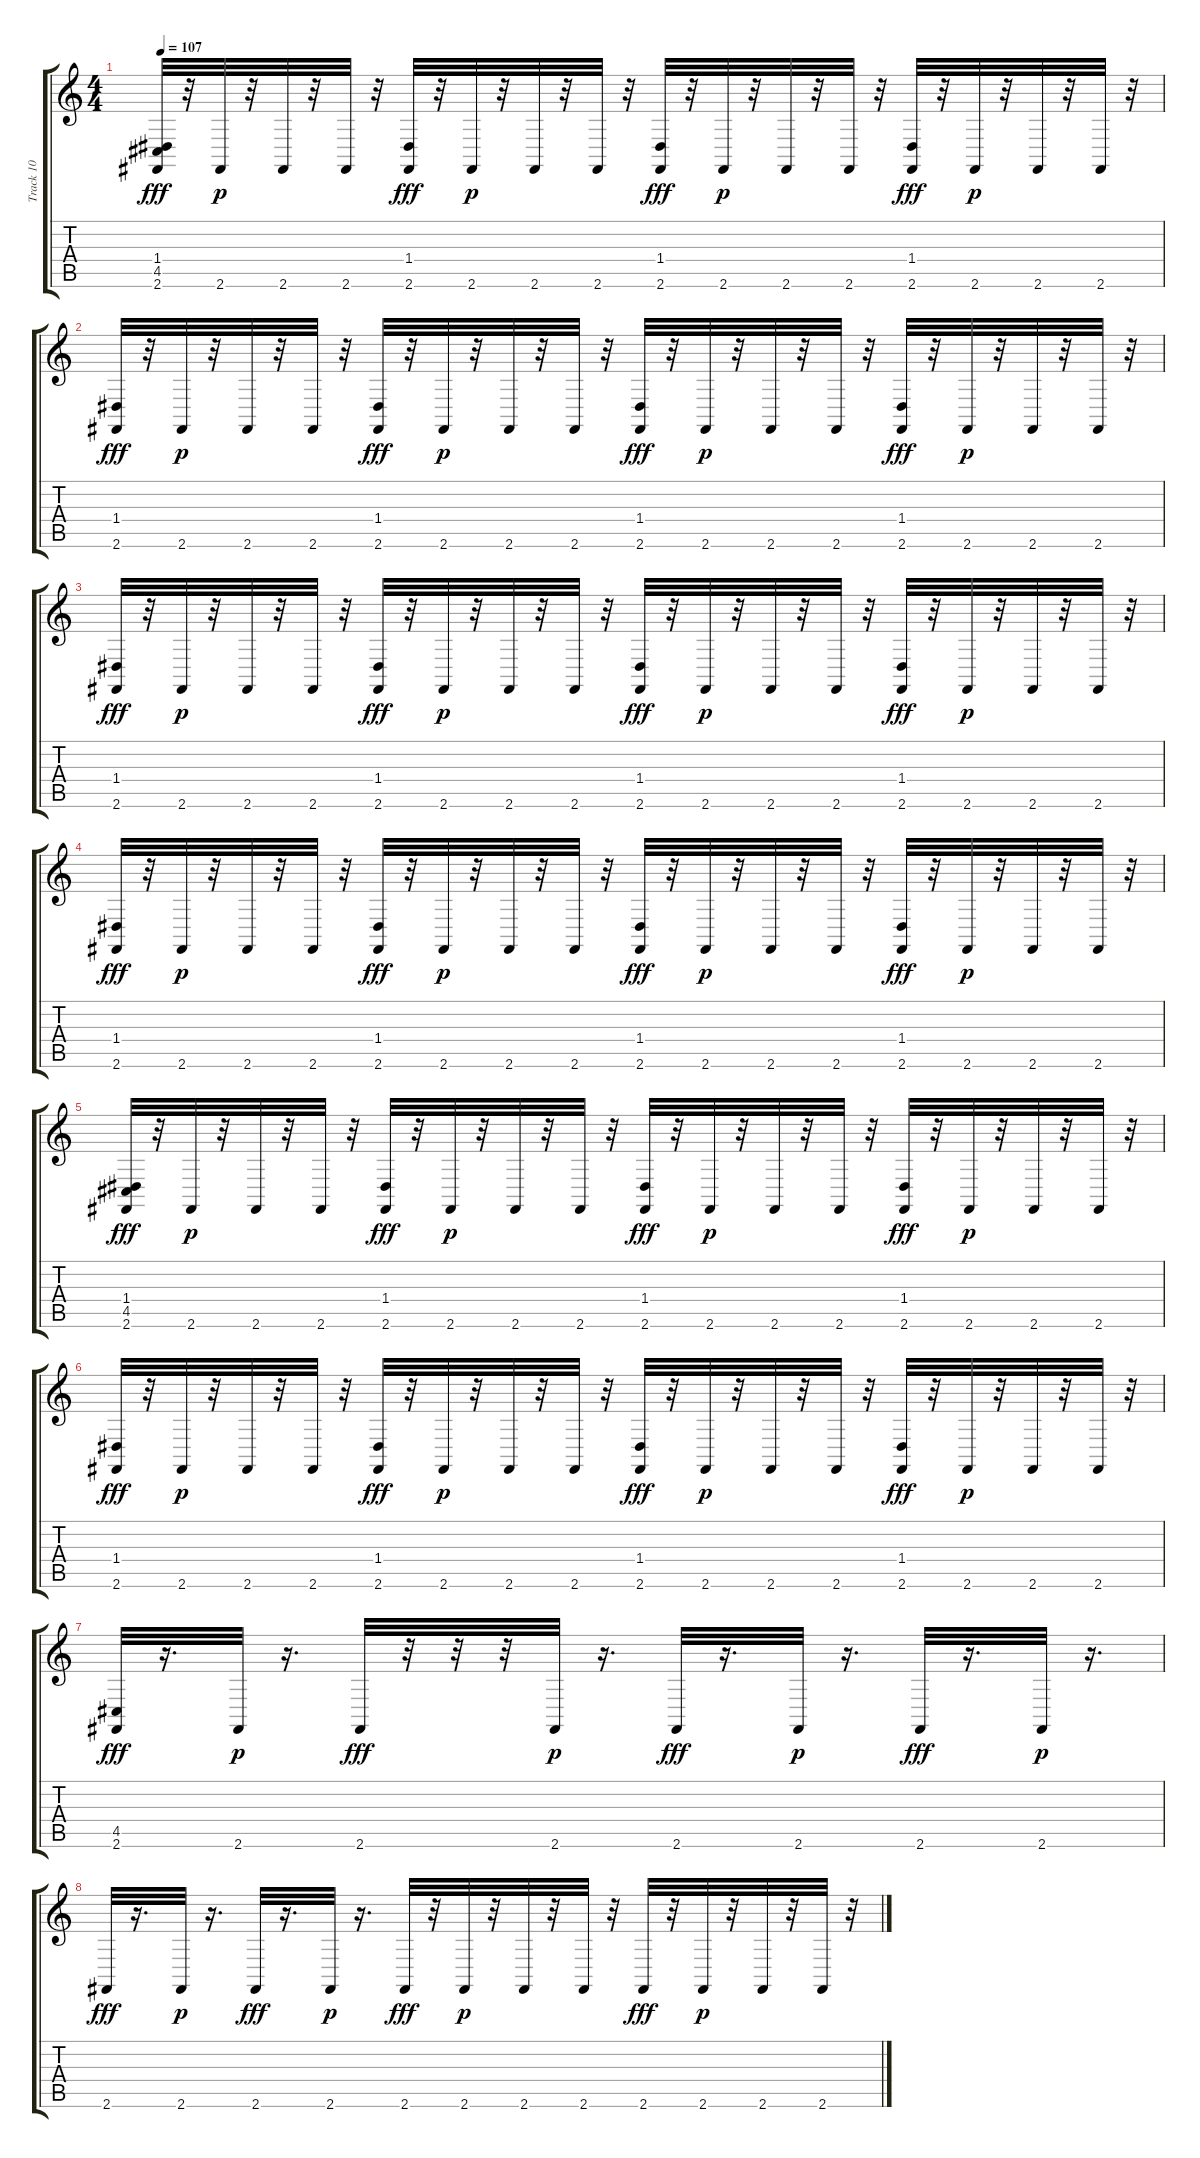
\track ("Track 10" "Track 10") {instrument synthdrum}
\staff {score tabs}
\tuning (E4 B3 G3 D3 A2 E2) {hide}
\ts (4 4)
\tempo 107
\clef g2
\ks c
(1.4 4.5 2.6).32{dy fff} r.32 2.6.32{dy p} r.32 2.6.32 r.32 2.6.32 r.32 (1.4 2.6).32{dy fff} r.32 2.6.32{dy p} r.32 2.6.32 r.32 2.6.32 r.32 (1.4 2.6).32{dy fff} r.32 2.6.32{dy p} r.32 2.6.32 r.32 2.6.32 r.32 (1.4 2.6).32{dy fff} r.32 2.6.32{dy p} r.32 2.6.32 r.32 2.6.32 r.32 |
(1.4 2.6).32{dy fff} r.32 2.6.32{dy p} r.32 2.6.32 r.32 2.6.32 r.32 (1.4 2.6).32{dy fff} r.32 2.6.32{dy p} r.32 2.6.32 r.32 2.6.32 r.32 (1.4 2.6).32{dy fff} r.32 2.6.32{dy p} r.32 2.6.32 r.32 2.6.32 r.32 (1.4 2.6).32{dy fff} r.32 2.6.32{dy p} r.32 2.6.32 r.32 2.6.32 r.32 |
(1.4 2.6).32{dy fff} r.32 2.6.32{dy p} r.32 2.6.32 r.32 2.6.32 r.32 (1.4 2.6).32{dy fff} r.32 2.6.32{dy p} r.32 2.6.32 r.32 2.6.32 r.32 (1.4 2.6).32{dy fff} r.32 2.6.32{dy p} r.32 2.6.32 r.32 2.6.32 r.32 (1.4 2.6).32{dy fff} r.32 2.6.32{dy p} r.32 2.6.32 r.32 2.6.32 r.32 |
(1.4 2.6).32{dy fff} r.32 2.6.32{dy p} r.32 2.6.32 r.32 2.6.32 r.32 (1.4 2.6).32{dy fff} r.32 2.6.32{dy p} r.32 2.6.32 r.32 2.6.32 r.32 (1.4 2.6).32{dy fff} r.32 2.6.32{dy p} r.32 2.6.32 r.32 2.6.32 r.32 (1.4 2.6).32{dy fff} r.32 2.6.32{dy p} r.32 2.6.32 r.32 2.6.32 r.32 |
(1.4 4.5 2.6).32{dy fff} r.32 2.6.32{dy p} r.32 2.6.32 r.32 2.6.32 r.32 (1.4 2.6).32{dy fff} r.32 2.6.32{dy p} r.32 2.6.32 r.32 2.6.32 r.32 (1.4 2.6).32{dy fff} r.32 2.6.32{dy p} r.32 2.6.32 r.32 2.6.32 r.32 (1.4 2.6).32{dy fff} r.32 2.6.32{dy p} r.32 2.6.32 r.32 2.6.32 r.32 |
(1.4 2.6).32{dy fff} r.32 2.6.32{dy p} r.32 2.6.32 r.32 2.6.32 r.32 (1.4 2.6).32{dy fff} r.32 2.6.32{dy p} r.32 2.6.32 r.32 2.6.32 r.32 (1.4 2.6).32{dy fff} r.32 2.6.32{dy p} r.32 2.6.32 r.32 2.6.32 r.32 (1.4 2.6).32{dy fff} r.32 2.6.32{dy p} r.32 2.6.32 r.32 2.6.32 r.32 |
(4.5 2.6).32{dy fff} r.16{d} 2.6.32{dy p} r.16{d} 2.6.32{dy fff} r.32 r.32 r.32 2.6.32{dy p} r.16{d} 2.6.32{dy fff} r.16{d} 2.6.32{dy p} r.16{d} 2.6.32{dy fff} r.16{d} 2.6.32{dy p} r.16{d} |
2.6.32{dy fff} r.16{d} 2.6.32{dy p} r.16{d} 2.6.32{dy fff} r.16{d} 2.6.32{dy p} r.16{d} 2.6.32{dy fff} r.32 2.6.32{dy p} r.32 2.6.32 r.32 2.6.32 r.32 2.6.32{dy fff} r.32 2.6.32{dy p} r.32 2.6.32 r.32 2.6.32 r.32
